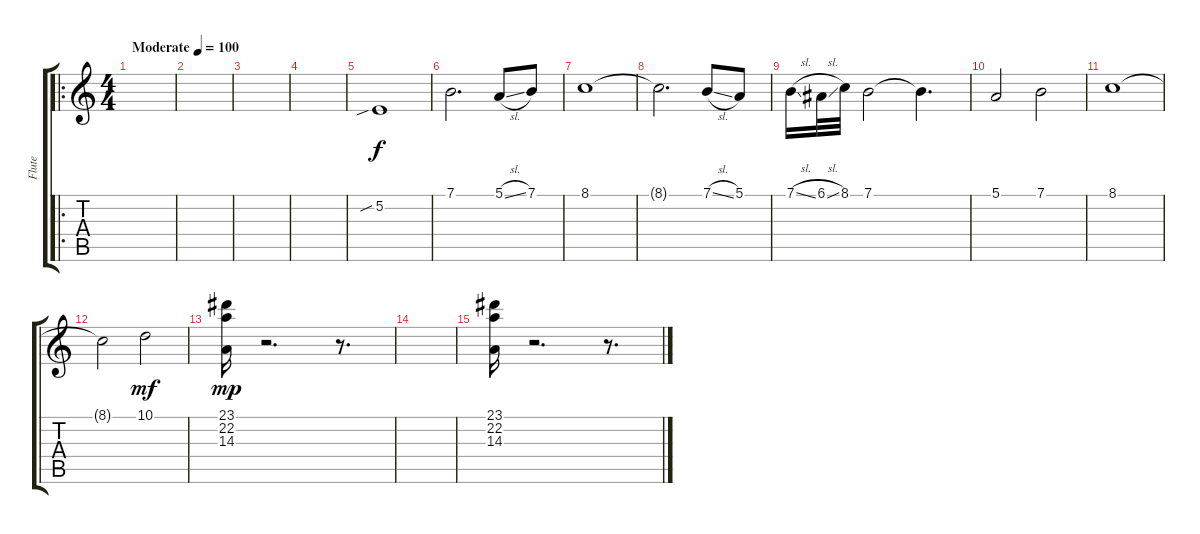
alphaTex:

\track ("Flute" "Flute") {instrument panflute}
\staff {score tabs}
\tuning (E4 B3 G3 D3 A2 E2) {hide}
\ro
\ts (4 4)
\tempo (100 "Moderate")
\clef g2
\ks c
|
|
|
|
5.2{sib}.1 |
7.1.2{d dy f} 5.1{sl}.8 7.1.8 |
8.1.1 |
8.1{t}.2{d} 7.1{sl}.8 5.1.8 |
7.1{sl}.16 6.1{sl}.32 8.1.32 7.1.2 7.1{t}.4{d} |
5.1.2 7.1.2 |
8.1.1 |
8.1{t}.2 10.1.2{dy mf} |
(23.1 22.2 14.3).16{dy mp} r.2{d} r.8{d} |
|
(23.1 22.2 14.3).16 r.2{d} r.8{d}
